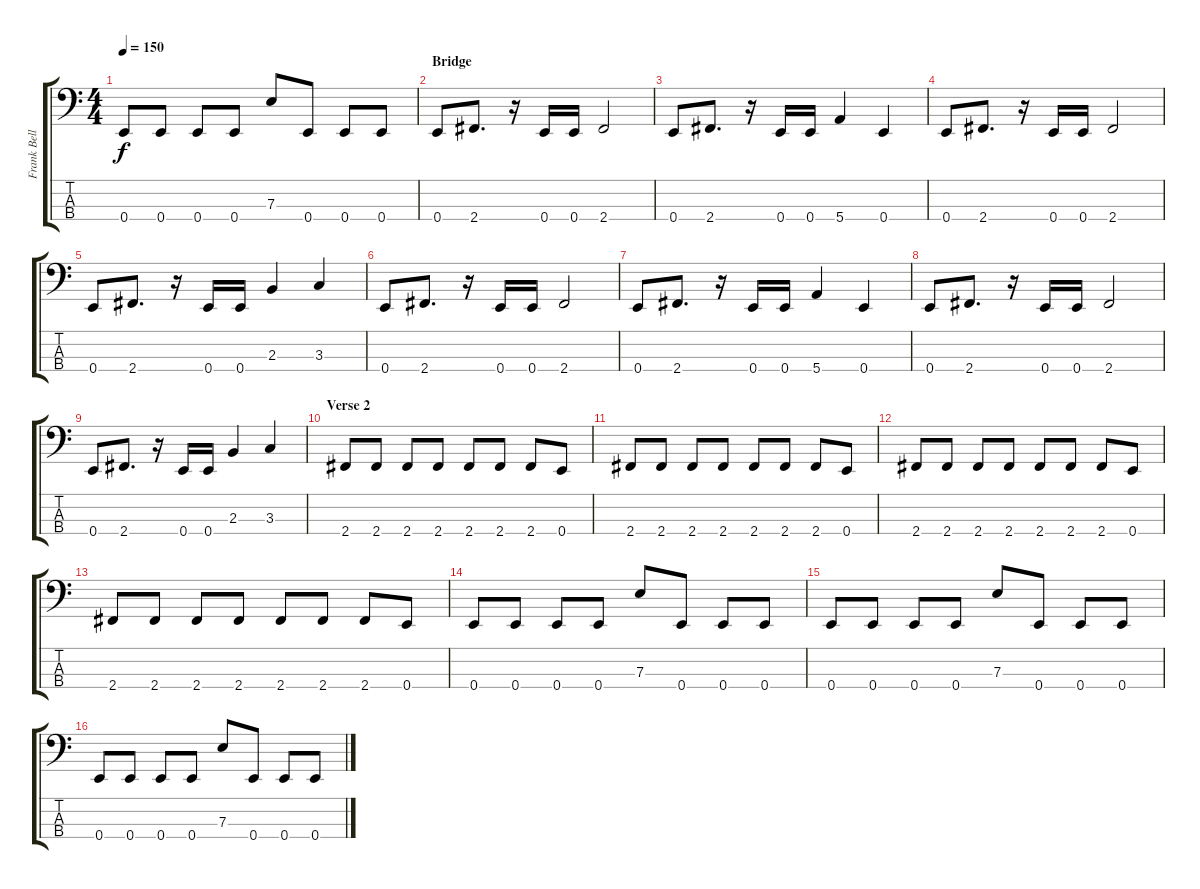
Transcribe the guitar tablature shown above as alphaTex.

\track ("Frank Bello" "Frank Bell") {instrument electricbasspick}
\staff {score tabs}
\tuning (G2 D2 A1 E1) {hide}
\ts (4 4)
\tempo 150
\clef f4
\ks c
0.4.8{dy f} 0.4.8 0.4.8 0.4.8 7.3.8 0.4.8 0.4.8 0.4.8 |
\section ("" "Bridge")
0.4.8 2.4.8{d} r.16 0.4.16 0.4.16 2.4.2 |
0.4.8 2.4.8{d} r.16 0.4.16 0.4.16 5.4.4 0.4.4 |
0.4.8 2.4.8{d} r.16 0.4.16 0.4.16 2.4.2 |
0.4.8 2.4.8{d} r.16 0.4.16 0.4.16 2.3.4 3.3.4 |
0.4.8 2.4.8{d} r.16 0.4.16 0.4.16 2.4.2 |
0.4.8 2.4.8{d} r.16 0.4.16 0.4.16 5.4.4 0.4.4 |
0.4.8 2.4.8{d} r.16 0.4.16 0.4.16 2.4.2 |
0.4.8 2.4.8{d} r.16 0.4.16 0.4.16 2.3.4 3.3.4 |
\section ("" "Verse 2")
2.4.8 2.4.8 2.4.8 2.4.8 2.4.8 2.4.8 2.4.8 0.4.8 |
2.4.8 2.4.8 2.4.8 2.4.8 2.4.8 2.4.8 2.4.8 0.4.8 |
2.4.8 2.4.8 2.4.8 2.4.8 2.4.8 2.4.8 2.4.8 0.4.8 |
2.4.8 2.4.8 2.4.8 2.4.8 2.4.8 2.4.8 2.4.8 0.4.8 |
0.4.8 0.4.8 0.4.8 0.4.8 7.3.8 0.4.8 0.4.8 0.4.8 |
0.4.8 0.4.8 0.4.8 0.4.8 7.3.8 0.4.8 0.4.8 0.4.8 |
0.4.8 0.4.8 0.4.8 0.4.8 7.3.8 0.4.8 0.4.8 0.4.8
